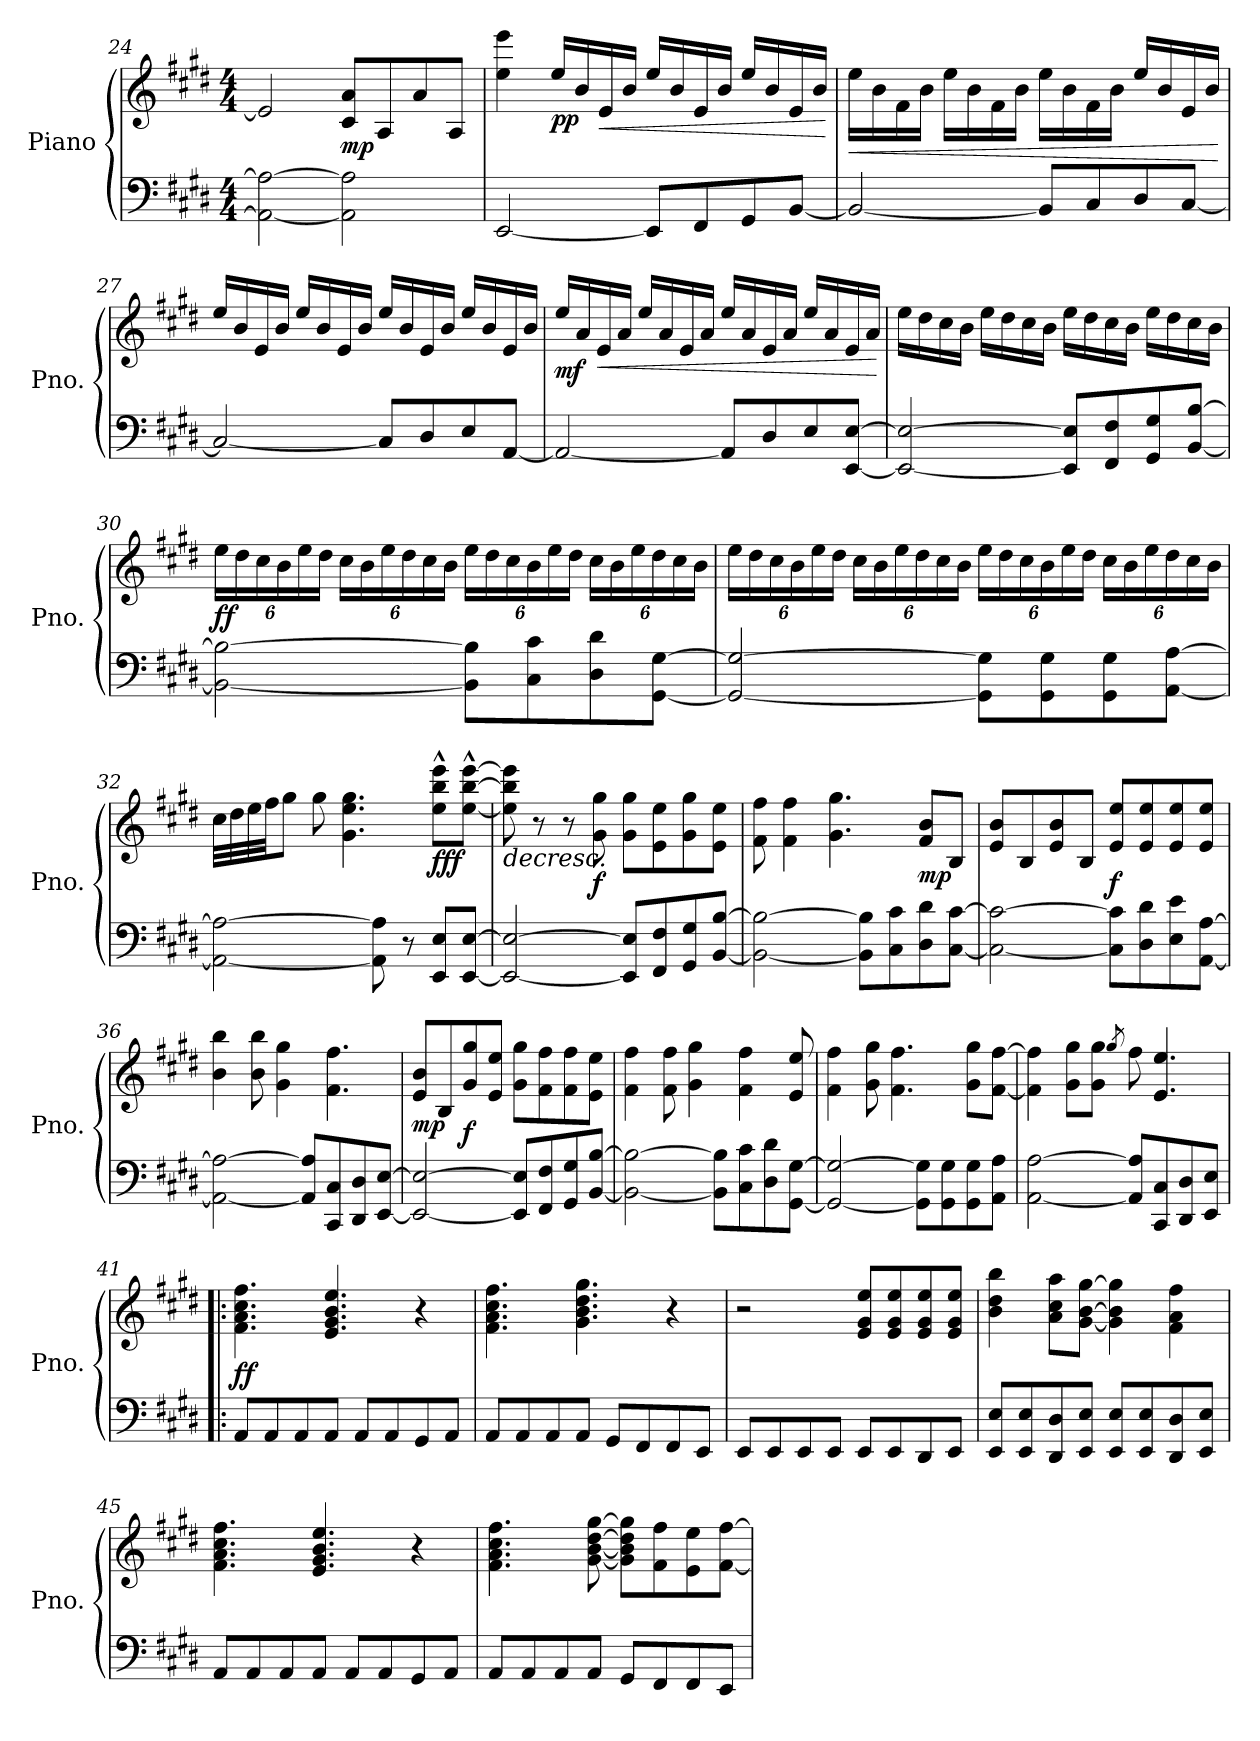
**kern	**kern	**dynam
*part1	*part1	*part1
*staff2	*staff1	*staff1/2
*I"Piano	*	*
*I'Pno.	*	*
*clefF4	*clefG2	*
*k[f#c#g#d#]	*k[f#c#g#d#]	*
*M4/4	*M4/4	*
=24	=24	=24
2AA\_ 2A\_	2e/]	.
!	!	!LO:DY:b
2AA\] 2A\]	8c#/ 8a/L	mp
.	8A/	.
.	8a/	.
.	8A/J	.
=25	=25	=25
[2EE/	4ee\ 4eee\	.
!	!	!LO:DY:b
.	16ee/LL	pp
.	16b/	.
!	!	!LO:HP:b
.	16e/	<
.	16b/JJ	.
8EE/L]	16ee/LL	.
.	16b/	.
8FF#/	16e/	.
.	16b/JJ	.
8GG#/	16ee/LL	.
.	16b/	.
[8BB/J	16e/	.
.	16b/JJ	.
.	.	[
!!LO:LB:g=z
=26	=26	=26
!	!	!LO:HP:b
2BB/_	16ee\LL	<
.	16b\	.
.	16f#\	.
.	16b\JJ	.
.	16ee\LL	.
.	16b\	.
.	16f#\	.
.	16b\JJ	.
8BB/L]	16ee\LL	.
.	16b\	.
8C#/	16f#\	.
.	16b\JJ	.
8D#/	16ee/LL	.
.	16b/	.
[8C#/J	16e/	.
.	16b/JJ	.
.	.	[
=27	=27	=27
2C#/_	16ee/LL	.
.	16b/	.
.	16e/	.
.	16b/JJ	.
.	16ee/LL	.
.	16b/	.
.	16e/	.
.	16b/JJ	.
8C#/L]	16ee/LL	.
.	16b/	.
8D#/	16e/	.
.	16b/JJ	.
8E/	16ee/LL	.
.	16b/	.
[8AA/J	16e/	.
.	16b/JJ	.
!!LO:LB:g=z
=28	=28	=28
!	!	!LO:DY:b
2AA/_	16ee/LL	mf
.	16a/	.
!	!	!LO:HP:b
.	16e/	<
.	16a/JJ	.
.	16ee/LL	.
.	16a/	.
.	16e/	.
.	16a/JJ	.
8AA/L]	16ee/LL	.
.	16a/	.
8D#/	16e/	.
.	16a/JJ	.
8E/	16ee/LL	.
.	16a/	.
[8EE/ [8E/J	16e/	.
.	16a/JJ	.
.	.	[
=29	=29	=29
2EE/_ 2E/_	16ee\LL	.
.	16dd#\	.
.	16cc#\	.
.	16b\JJ	.
.	16ee\LL	.
.	16dd#\	.
.	16cc#\	.
.	16b\JJ	.
8EE/] 8E/]L	16ee\LL	.
.	16dd#\	.
8FF#/ 8F#/	16cc#\	.
.	16b\JJ	.
8GG#/ 8G#/	16ee\LL	.
.	16dd#\	.
[8BB/ [8B/J	16cc#\	.
.	16b\JJ	.
!!LO:LB:g=z
=30	=30	=30
*	*Xbrackettup	*
!	!	!LO:DY:b
2BB\_ 2B\_	24ee\LL	ff
.	24dd#\	.
.	24cc#\	.
.	24b\	.
.	24ee\	.
.	24dd#\JJ	.
.	24cc#\LL	.
.	24b\	.
.	24ee\	.
.	24dd#\	.
.	24cc#\	.
.	24b\JJ	.
8BB\] 8B\]L	24ee\LL	.
.	24dd#\	.
.	24cc#\	.
8C#\ 8c#\	24b\	.
.	24ee\	.
.	24dd#\JJ	.
8D#\ 8d#\	24cc#\LL	.
.	24b\	.
.	24ee\	.
[8GG#\ [8G#\J	24dd#\	.
.	24cc#\	.
.	24b\JJ	.
!!LO:PB:g=z
=31	=31	=31
2GG#/_ 2G#/_	24ee\LL	.
.	24dd#\	.
.	24cc#\	.
.	24b\	.
.	24ee\	.
.	24dd#\JJ	.
.	24cc#\LL	.
.	24b\	.
.	24ee\	.
.	24dd#\	.
.	24cc#\	.
.	24b\JJ	.
8GG#\] 8G#\]L	24ee\LL	.
.	24dd#\	.
.	24cc#\	.
8GG#\ 8G#\	24b\	.
.	24ee\	.
.	24dd#\JJ	.
8GG#\ 8G#\	24cc#\LL	.
.	24b\	.
.	24ee\	.
[8AA\ [8A\J	24dd#\	.
.	24cc#\	.
.	24b\JJ	.
=32	=32	=32
2AA\_ 2A\_	32cc#\LLL	.
.	32dd#\	.
.	32ee\	.
.	32ff#\JJ	.
.	8gg#\J	.
.	8gg#\	.
.	4.g#\ 4.ee\ 4.gg#\	.
8AA\] 8A\]	.	.
8r	.	.
!	!	!LO:DY:b
8EE/ 8E/L	8ee\^^ 8bb\^^ 8eee\^^L	fff
[8EE/ [8E/J	[8ee\^^ [8bb\^^ [8eee\^^J	.
=33	=33	=33
!	!	!LO:HP:b
2EE/_ 2E/_	8ee\] 8bb\] 8eee\]	>
.	8r	.
.	8r	.
!	!	!LO:DY:b
.	8g#\ 8gg#\	f
8EE/] 8E/]L	8g#\ 8gg#\L	.
8FF#/ 8F#/	8e\ 8ee\	.
8GG#/ 8G#/	8g#\ 8gg#\	.
[8BB/ [8B/J	8e\ 8ee\J	.
.	.	]
!!LO:LB:g=z
=34	=34	=34
2BB\_ 2B\_	8f#\ 8ff#\	.
.	4f#\ 4ff#\	.
.	4.g#\ 4.gg#\	.
8BB\] 8B\]L	.	.
8C#\ 8c#\	.	.
!	!	!LO:DY:b
8D#\ 8d#\	8f#/ 8b/L	mp
[8C#\ [8c#\J	8B/J	.
=35	=35	=35
2C#\_ 2c#\_	8e/ 8b/L	.
.	8B/	.
.	8e/ 8b/	.
.	8B/J	.
!	!	!LO:DY:b
8C#\] 8c#\]L	8e/ 8ee/L	f
8D#\ 8d#\	8e/ 8ee/	.
8E\ 8e\	8e/ 8ee/	.
[8AA\ [8A\J	8e/ 8ee/J	.
=36	=36	=36
2AA\_ 2A\_	4b\ 4bb\	.
.	8b\ 8bb\	.
.	4g#\ 4gg#\	.
8AA/] 8A/]L	.	.
8CC#/ 8C#/	4.f#\ 4.ff#\	.
8DD#/ 8D#/	.	.
[8EE/ [8E/J	.	.
=37	=37	=37
!	!	!LO:DY:b
2EE/_ 2E/_	8e/ 8b/L	mp
.	8B/	.
!	!	!LO:DY:b
.	8g#/ 8gg#/	f
.	8e/ 8ee/J	.
8EE/] 8E/]L	8g#\ 8gg#\L	.
8FF#/ 8F#/	8f#\ 8ff#\	.
8GG#/ 8G#/	8f#\ 8ff#\	.
[8BB/ [8B/J	8e\ 8ee\J	.
!!LO:LB:g=z
=38	=38	=38
2BB\_ 2B\_	4f#\ 4ff#\	.
.	8f#\ 8ff#\	.
.	4g#\ 4gg#\	.
8BB\] 8B\]L	.	.
8C#\ 8c#\	4f#\ 4ff#\	.
8D#\ 8d#\	.	.
[8GG#\ [8G#\J	8e/ 8ee/	.
=39	=39	=39
2GG#/_ 2G#/_	4f#\ 4ff#\	.
.	8g#\ 8gg#\	.
.	4.f#\ 4.ff#\	.
8GG#\] 8G#\]L	.	.
8GG#\ 8G#\	.	.
8GG#\ 8G#\	8g#\ 8gg#\L	.
8AA\ 8A\J	[8f#\ [8ff#\J	.
=40	=40	=40
[2AA\ [2A\	4f#\] 4ff#\]	.
.	8g#\ 8gg#\L	.
.	8g#\ 8gg#\J	.
.	8qgg#/	.
8AA/] 8A/]L	8ff#\	.
8CC#/ 8C#/	4.e/ 4.ee/	.
8DD#/ 8D#/	.	.
8EE/ 8E/J	.	.
=41!|:	=41!|:	=41!|:
!	!	!LO:DY:b
8AA/L	4.f#\ 4.a\ 4.cc#\ 4.ff#\	ff
8AA/	.	.
8AA/	.	.
8AA/J	4.e/ 4.g#/ 4.b/ 4.ee/	.
8AA/L	.	.
8AA/	.	.
8GG#/	4r	.
8AA/J	.	.
=42	=42	=42
8AA/L	4.f#\ 4.a\ 4.cc#\ 4.ff#\	.
8AA/	.	.
8AA/	.	.
8AA/J	4.g#\ 4.b\ 4.dd#\ 4.gg#\	.
8GG#/L	.	.
8FF#/	.	.
8FF#/	4r	.
8EE/J	.	.
!!LO:LB:g=z
=43	=43	=43
8EE/L	2r	.
8EE/	.	.
8EE/	.	.
8EE/J	.	.
8EE/L	8e/ 8g#/ 8ee/L	.
8EE/	8e/ 8g#/ 8ee/	.
8DD#/	8e/ 8g#/ 8ee/	.
8EE/J	8e/ 8g#/ 8ee/J	.
=44	=44	=44
8EE/ 8E/L	4b\ 4dd#\ 4bb\	.
8EE/ 8E/	.	.
8DD#/ 8D#/	8a\ 8cc#\ 8aa\L	.
8EE/ 8E/J	[8g#\ [8b\ [8gg#\J	.
8EE/ 8E/L	4g#\] 4b\] 4gg#\]	.
8EE/ 8E/	.	.
8DD#/ 8D#/	4f#\ 4a\ 4ff#\	.
8EE/ 8E/J	.	.
=45	=45	=45
8AA/L	4.f#\ 4.a\ 4.cc#\ 4.ff#\	.
8AA/	.	.
8AA/	.	.
8AA/J	4.e/ 4.g#/ 4.b/ 4.ee/	.
8AA/L	.	.
8AA/	.	.
8GG#/	4r	.
8AA/J	.	.
=46	=46	=46
8AA/L	4.f#\ 4.a\ 4.cc#\ 4.ff#\	.
8AA/	.	.
8AA/	.	.
8AA/J	[8g#\ [8b\ [8dd#\ [8gg#\	.
8GG#/L	8g#\] 8b\] 8dd#\] 8gg#\]L	.
8FF#/	8f#\ 8ff#\	.
8FF#/	8e\ 8ee\	.
8EE/J	[8f#\ [8ff#\J	.
=	=	=
*-	*-	*-
